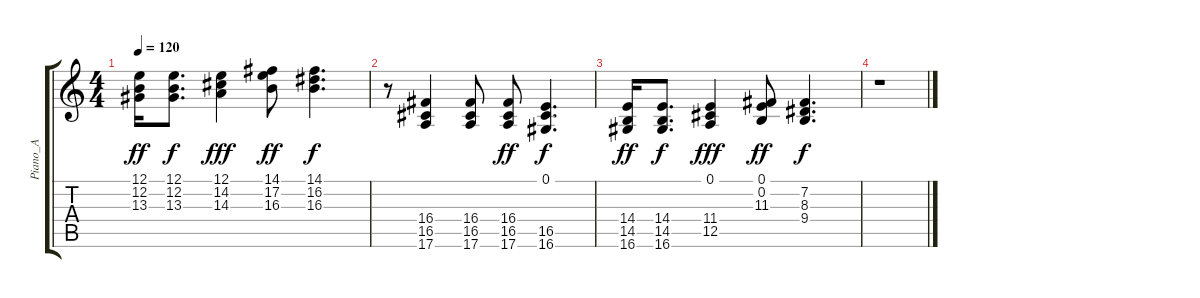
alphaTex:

\track ("Piano_A    (GS) " "Piano_A   ") {instrument acousticgrandpiano}
\staff {score tabs}
\tuning (E4 B3 G3 D3 A2 E2) {hide}
\ts (4 4)
\tempo 120
\clef g2
\ks c
(12.1 12.2 13.3).16{dy ff} (12.1 12.2 13.3).8{d dy f} (12.1 14.2 14.3).4{dy fff} (14.1 17.2 16.3).8{dy ff} (14.1 16.2 16.3).4{d dy f} |
r.8 (16.4 16.5 17.6).4 (16.4 16.5 17.6).8 (16.4 16.5 17.6).8{dy ff} (0.1 16.5 16.6).4{d dy f} |
(14.4 14.5 16.6).16{dy ff} (14.4 14.5 16.6).8{d dy f} (0.1 11.4 12.5).4{dy fff} (0.1 0.2 11.3).8{dy ff} (7.2 8.3 9.4).4{d dy f} |
r.1
